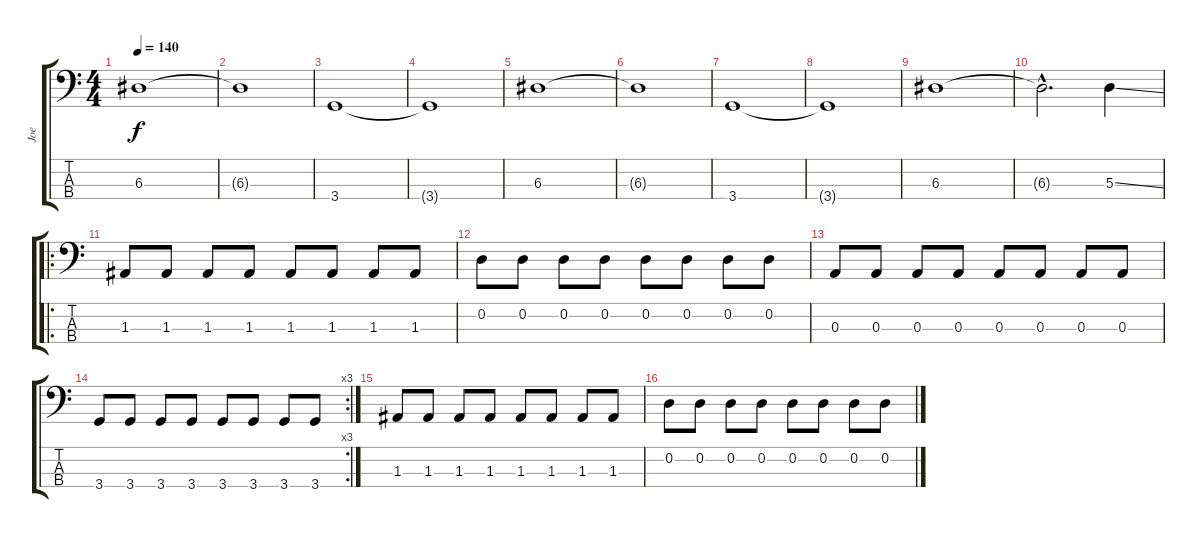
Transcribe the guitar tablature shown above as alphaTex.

\track ("Joe" "Joe") {instrument electricbassfinger}
\staff {score tabs}
\tuning (G2 D2 A1 E1) {hide}
\ts (4 4)
\tempo 140
\clef f4
\ks c
6.3.1{dy f} |
6.3{t}.1 |
3.4.1 |
3.4{t}.1 |
6.3.1 |
6.3{t}.1 |
3.4.1 |
3.4{t}.1 |
6.3.1 |
6.3{hac t}.2{d} 5.3{ss}.4 |
\ro
1.3.8 1.3.8 1.3.8 1.3.8 1.3.8 1.3.8 1.3.8 1.3.8 |
0.2.8 0.2.8 0.2.8 0.2.8 0.2.8 0.2.8 0.2.8 0.2.8 |
0.3.8 0.3.8 0.3.8 0.3.8 0.3.8 0.3.8 0.3.8 0.3.8 |
\rc 3
3.4.8 3.4.8 3.4.8 3.4.8 3.4.8 3.4.8 3.4.8 3.4.8 |
1.3.8 1.3.8 1.3.8 1.3.8 1.3.8 1.3.8 1.3.8 1.3.8 |
0.2.8 0.2.8 0.2.8 0.2.8 0.2.8 0.2.8 0.2.8 0.2.8
